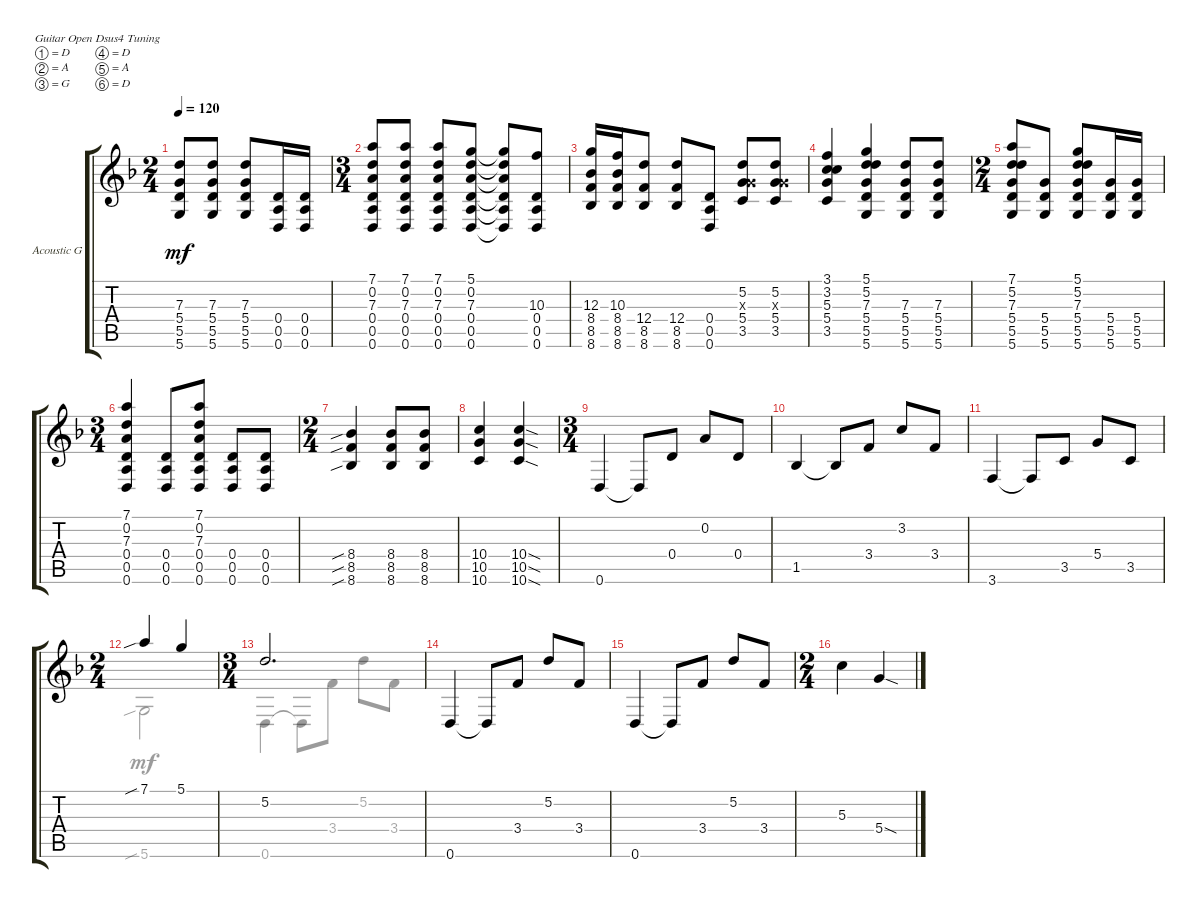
\bracketExtendMode groupsimilarinstruments
\firstSystemTrackNameOrientation horizontal
\otherSystemsTrackNameOrientation horizontal
\track ("Acoustic Guitar" "Acoustic G") {instrument acousticgrandpiano}
\staff {score tabs}
\tuning (D4 A3 G3 D3 A2 D2)
\displaytranspose 12
\voice
\ts (2 4)
\tempo 120
\clef g2
\ks dminor
(5.6 5.5 5.4 7.3).8{dy mf} (5.6 5.5 5.4 7.3).8 (5.6 5.5 5.4 7.3).8 (0.6 0.5 0.4).16 (0.6 0.5 0.4).16 |
\ts (3 4)
(0.6 0.5 0.4 0.2 7.3 7.1).8 (0.6 0.5 0.4 0.2 7.3 7.1).8 (0.6 0.5 0.4 0.2 7.3 7.1).8 (0.6 0.5 0.4 0.2 7.3 5.1).8 (0.6{t} 0.5{t} 0.4{t} 0.2{t} 7.3{t} 5.1{t}).8 (0.6 0.5 0.4 10.3).8 |
(8.6 8.5 8.4 12.3).16 (8.6 8.5 8.4 10.3).16 (8.6 8.5 12.4).8 (8.6 8.5 12.4).8 (0.6 0.5 0.4).8 (3.5 5.4 0.3{x} 5.2).8 (3.5 5.4 0.3{x} 5.2).8 |
(3.5 5.4 5.3 3.2 3.1).4 (5.6 5.5 5.4 7.3 5.2 5.1).4 (5.6 5.5 5.4 7.3).8 (5.6 5.5 5.4 7.3).8 |
\ts (2 4)
(5.6 5.5 5.4 7.3 5.2 7.1).8 (5.6 5.5 5.4).8 (5.6 5.5 5.4 7.3 5.2 5.1).8 (5.6 5.5 5.4).16 (5.6 5.5 5.4).16 |
\ts (3 4)
(0.6 0.5 0.4 0.2 7.3 7.1).4 (0.6 0.5 0.4).8 (0.6 0.5 0.4 0.2 7.3 7.1).8 (0.6 0.5 0.4).8 (0.6 0.5 0.4).8 |
\ts (2 4)
(8.6{sib} 8.5{sib} 8.4{sib}).4 (8.6 8.5 8.4).8 (8.6 8.5 8.4).8 |
(10.6 10.5 10.4).4 (10.6{sod} 10.5{sod} 10.4{sod}).4 |
\ts (3 4)
0.6.4 0.6{t}.8 0.4.8 0.2.8 0.4.8 |
1.5.4 1.5{t}.8 3.4.8 3.2.8 3.4.8 |
3.6.4 3.6{t}.8 3.5.8 5.4.8 3.5.8 |
\ts (2 4)
7.1{sib}.4 5.1.4 |
\ts (3 4)
5.2.2{d} |
0.6.4 0.6{t}.8 3.4.8 5.2.8 3.4.8 |
0.6.4 0.6{t}.8 3.4.8 5.2.8 3.4.8 |
\ts (2 4)
5.3.4 5.4{sod}.4
\voice
\clef g2
\ottava regular
\simile none
\ks dminor
|
|
|
|
|
|
|
|
|
|
|
5.6{sib}.2 |
0.6.4 0.6{t}.8 3.4.8 5.2.8 3.4.8 |
|
|
